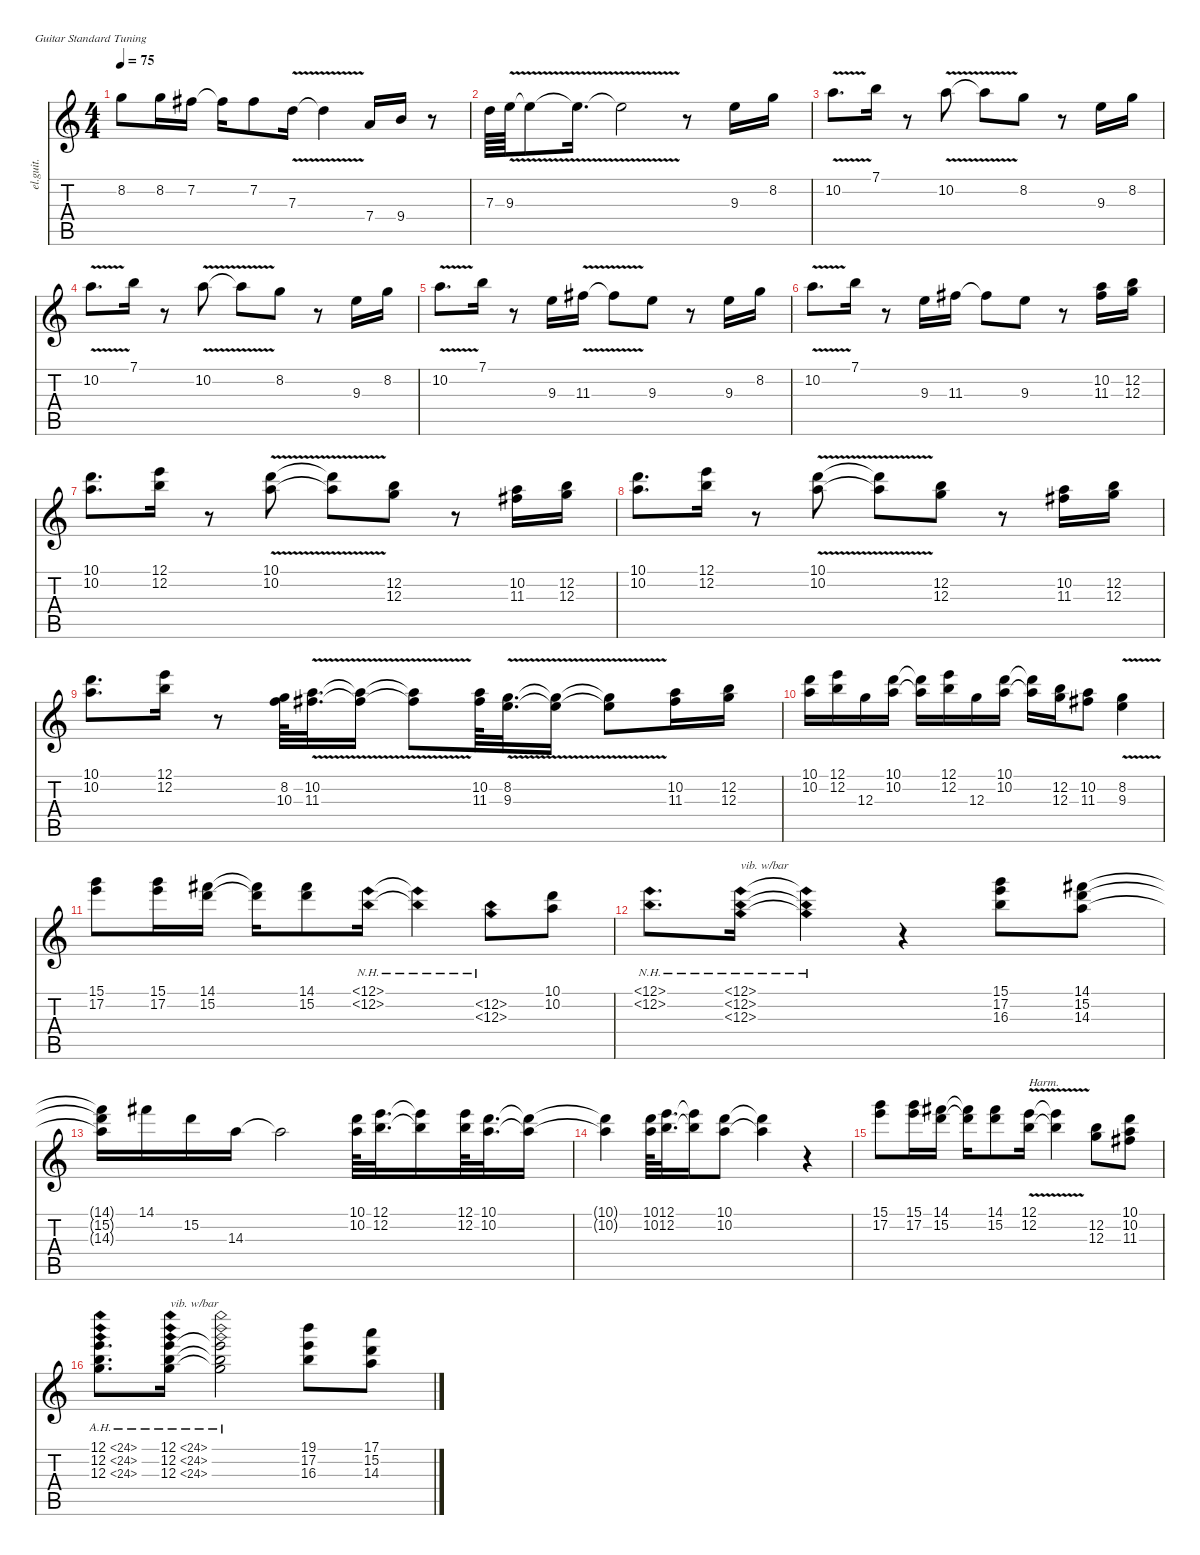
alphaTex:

\defaultSystemsLayout 4
\hideDynamics
\bracketExtendMode nobrackets
\otherSystemsTrackNameOrientation horizontal
\track ("Clean Guitar" "el.guit.") {instrument electricguitarclean}
\staff {score tabs}
\tuning (E4 B3 G3 D3 A2 E2)
\ts (4 4)
\tempo 75
\clef g2
\ks c
8.2.8{dy f beam Down} 8.2.16{beam Down} 7.2{acc #}.16{beam Down} 7.2{t acc #}.16{beam Down} 7.2{acc #}.8{beam Down} 7.3{v}.16{beam Down} 7.3{v t}.4{beam Down} 7.4.16{beam Up} 9.4.16{beam Up} r.8{beam Up} |
7.3.64{beam Down} 9.3{v}.64{beam Down} 9.3{v t}.8{beam Down} 9.3{v t}.16{d beam Down} 9.3{v t}.2{beam Down} r.8{beam Down} 9.3.16{beam Down} 8.2.16{beam Down} |
10.2{v}.8{d beam Down} 7.1.16{beam Down} r.8{beam Down} 10.2{v}.8{beam Down} 10.2{v t}.8{beam Down} 8.2.8{beam Down} r.8{beam Down} 9.3.16{beam Down} 8.2.16{beam Down} |
10.2{v}.8{d beam Down} 7.1.16{beam Down} r.8{beam Down} 10.2{v}.8{beam Down} 10.2{v t}.8{beam Down} 8.2.8{beam Down} r.8{beam Down} 9.3.16{beam Down} 8.2.16{beam Down} |
10.2{v}.8{d beam Down} 7.1.16{beam Down} r.8{beam Down} 9.3.16{beam Down} 11.3{v acc #}.16{beam Down} 11.3{v t acc #}.8{beam Down} 9.3.8{beam Down} r.8{beam Down} 9.3.16{beam Down} 8.2.16{beam Down} |
10.2{v}.8{d beam Down} 7.1.16{beam Down} r.8{beam Down} 9.3.16{beam Down} 11.3{acc #}.16{beam Down} 11.3{t acc #}.8{beam Down} 9.3.8{beam Down} r.8{beam Down} (10.2 11.3{acc #}).16{beam Down} (12.2 12.3).16{beam Down} |
(10.1 10.2).8{d beam Down} (12.1 12.2).16{beam Down} r.8{beam Down} (10.1{v} 10.2{v}).8{beam Down} (10.1{v t} 10.2{v t}).8{beam Down} (12.2 12.3).8{beam Down} r.8{beam Down} (10.2 11.3{acc #}).16{beam Down} (12.2 12.3).16{beam Down} |
(10.1 10.2).8{d beam Down} (12.1 12.2).16{beam Down} r.8{beam Down} (10.1{v} 10.2{v}).8{beam Down} (10.1{v t} 10.2{v t}).8{beam Down} (12.2 12.3).8{beam Down} r.8{beam Down} (10.2 11.3{acc #}).16{beam Down} (12.2 12.3).16{beam Down} |
(10.1 10.2).8{d beam Down} (12.1 12.2).16{beam Down} r.8{beam Down} (8.2 10.3).64{beam Down} (10.2{v} 11.3{v acc #}).32{d beam Down} (10.2{v t} 11.3{v t acc #}).16{beam Down} (10.2{v t} 11.3{v t acc #}).8{beam Down} (10.2 11.3{acc #}).64{beam Down} (8.2{v} 9.3{v}).32{d beam Down} (8.2{v t} 9.3{v t}).16{beam Down} (8.2{v t} 9.3{v t}).8{beam Down} (10.2 11.3{acc #}).16{beam Down} (12.2 12.3).16{beam Down} |
(10.1 10.2).16{beam Down} (12.1 12.2).16{beam Down} 12.3.16{beam Down} (10.1 10.2).16{beam Down} (10.1{t} 10.2{t}).16{beam Down} (12.1 12.2).16{beam Down} 12.3.16{beam Down} (10.1 10.2).16{beam Down} (10.1{t} 10.2{t}).16{beam Down} (12.2 12.3).16{beam Down} (10.2 11.3{acc #}).8{beam Down} (8.2{v} 9.3{v}).4{beam Down} |
(15.1 17.2).8{beam Down} (15.1 17.2).16{beam Down} (14.1{acc #} 15.2).16{beam Down} (14.1{t acc #} 15.2{t}).16{beam Down} (14.1{acc #} 15.2).8{beam Down} (12.1{nh} 12.2{nh}).16{beam Down} (12.1{nh t} 12.2{nh t}).4{beam Down} (12.2{nh} 12.3{nh}).8{beam Down} (10.1 10.2).8{beam Down} |
(12.1{nh} 12.2{nh}).8{d beam Down} (12.1{nh} 12.2{nh} 12.3{nh}).16{txt "vib. w/bar" beam Down} (12.1{nh t} 12.2{nh t} 12.3{nh t}).4{beam Down} r.4{beam Down} (15.1 17.2 16.3).8{beam Down} (14.1{acc #} 15.2 14.3).8{beam Down} |
(14.1{t acc #} 15.2{t} 14.3{t}).16{beam Down} 14.1{acc #}.16{beam Down} 15.2.16{beam Down} 14.3.16{beam Down} 14.3{t}.2{beam Down} (10.1 10.2).64{beam Down} (12.1 12.2).32{d beam Down} (12.1{t} 12.2{t}).16{beam Down} (12.1 12.2).64{beam Down} (10.1 10.2).32{d beam Down} (10.1{t} 10.2{t}).16{beam Down} |
(10.1{t} 10.2{t}).4{beam Down} (10.1 10.2).64{beam Down} (12.1 12.2).32{d beam Down} (12.1{t} 12.2{t}).16{beam Down} (10.1 10.2).8{beam Down} (10.1{t} 10.2{t}).4{beam Down} r.4{beam Down} |
(15.1 17.2).8{beam Down} (15.1 17.2).16{beam Down} (14.1{acc #} 15.2).16{beam Down} (14.1{t acc #} 15.2{t}).16{beam Down} (14.1{acc #} 15.2).8{beam Down} (12.1{v} 12.2{v}).16{txt "Harm." beam Down} (12.1{v t} 12.2{v t}).4{beam Down} (12.2 12.3).8{beam Down} (10.1 10.2 11.3{acc #}).8{beam Down} |
(12.1{ah 12} 12.2{ah 12} 12.3{ah 12}).8{d beam Down} (12.1{ah 12} 12.2{ah 12} 12.3{ah 12}).16{txt "vib. w/bar" beam Down} (12.1{ah 12 t} 12.2{ah 12 t} 12.3{ah 12 t}).2{beam Down} (19.1 17.2 16.3).8{beam Down} (17.1 15.2 14.3).8{beam Down}
